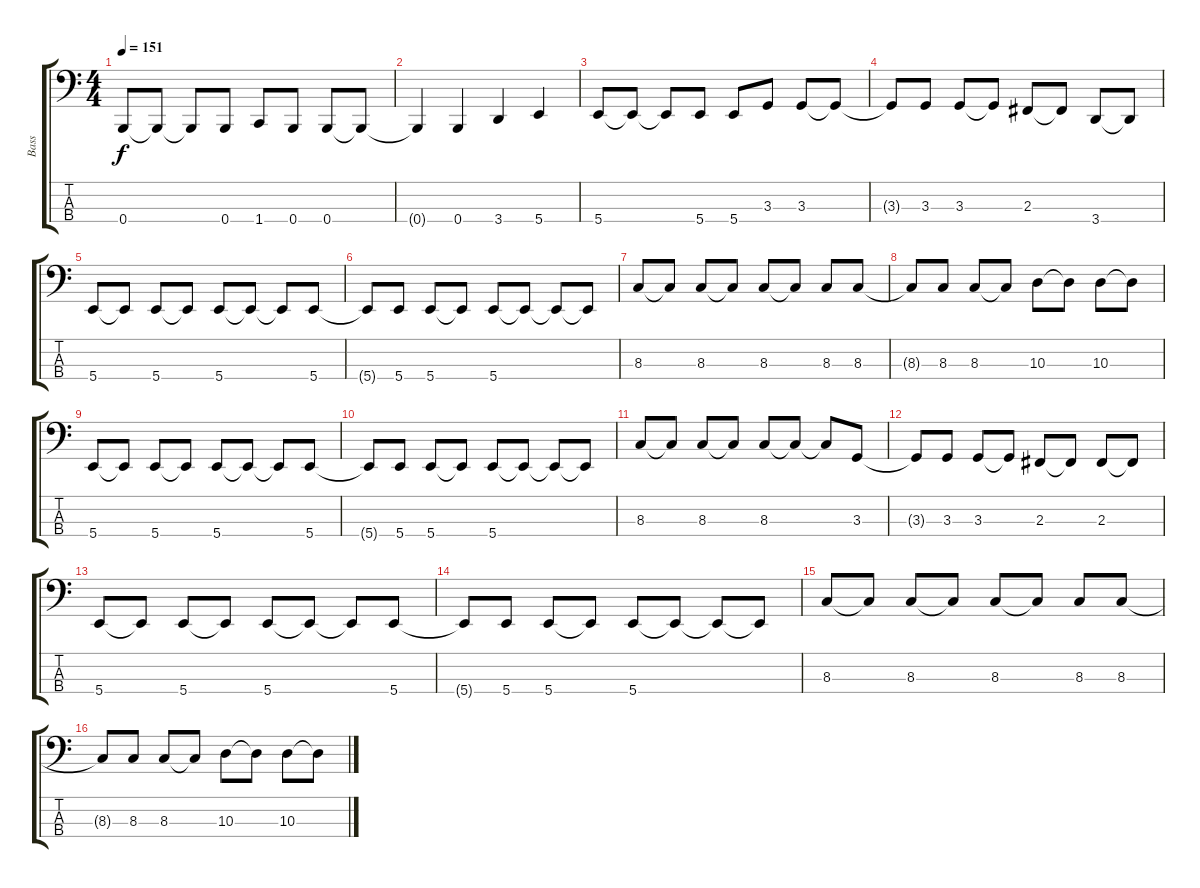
\track ("Bass" "Bass") {instrument electricbasspick}
\staff {score tabs}
\tuning (D2 A1 E1 B0) {hide}
\ts (4 4)
\tempo 151
\clef f4
\ks c
0.4.8{dy f} 0.4{t}.8 0.4{t}.8 0.4.8 1.4.8 0.4.8 0.4.8 0.4{t}.8 |
0.4{t}.4 0.4.4 3.4.4 5.4.4 |
5.4.8 5.4{t}.8 5.4{t}.8 5.4.8 5.4.8 3.3.8 3.3.8 3.3{t}.8 |
3.3{t}.8 3.3.8 3.3.8 3.3{t}.8 2.3.8 2.3{t}.8 3.4.8 3.4{t}.8 |
5.4.8 5.4{t}.8 5.4.8 5.4{t}.8 5.4.8 5.4{t}.8 5.4{t}.8 5.4.8 |
5.4{t}.8 5.4.8 5.4.8 5.4{t}.8 5.4.8 5.4{t}.8 5.4{t}.8 5.4{t}.8 |
8.3.8 8.3{t}.8 8.3.8 8.3{t}.8 8.3.8 8.3{t}.8 8.3.8 8.3.8 |
8.3{t}.8 8.3.8 8.3.8 8.3{t}.8 10.3.8 10.3{t}.8 10.3.8 10.3{t}.8 |
5.4.8 5.4{t}.8 5.4.8 5.4{t}.8 5.4.8 5.4{t}.8 5.4{t}.8 5.4.8 |
5.4{t}.8 5.4.8 5.4.8 5.4{t}.8 5.4.8 5.4{t}.8 5.4{t}.8 5.4{t}.8 |
8.3.8 8.3{t}.8 8.3.8 8.3{t}.8 8.3.8 8.3{t}.8 8.3{t}.8 3.3.8 |
3.3{t}.8 3.3.8 3.3.8 3.3{t}.8 2.3.8 2.3{t}.8 2.3.8 2.3{t}.8 |
5.4.8 5.4{t}.8 5.4.8 5.4{t}.8 5.4.8 5.4{t}.8 5.4{t}.8 5.4.8 |
5.4{t}.8 5.4.8 5.4.8 5.4{t}.8 5.4.8 5.4{t}.8 5.4{t}.8 5.4{t}.8 |
8.3.8 8.3{t}.8 8.3.8 8.3{t}.8 8.3.8 8.3{t}.8 8.3.8 8.3.8 |
8.3{t}.8 8.3.8 8.3.8 8.3{t}.8 10.3.8 10.3{t}.8 10.3.8 10.3{t}.8
